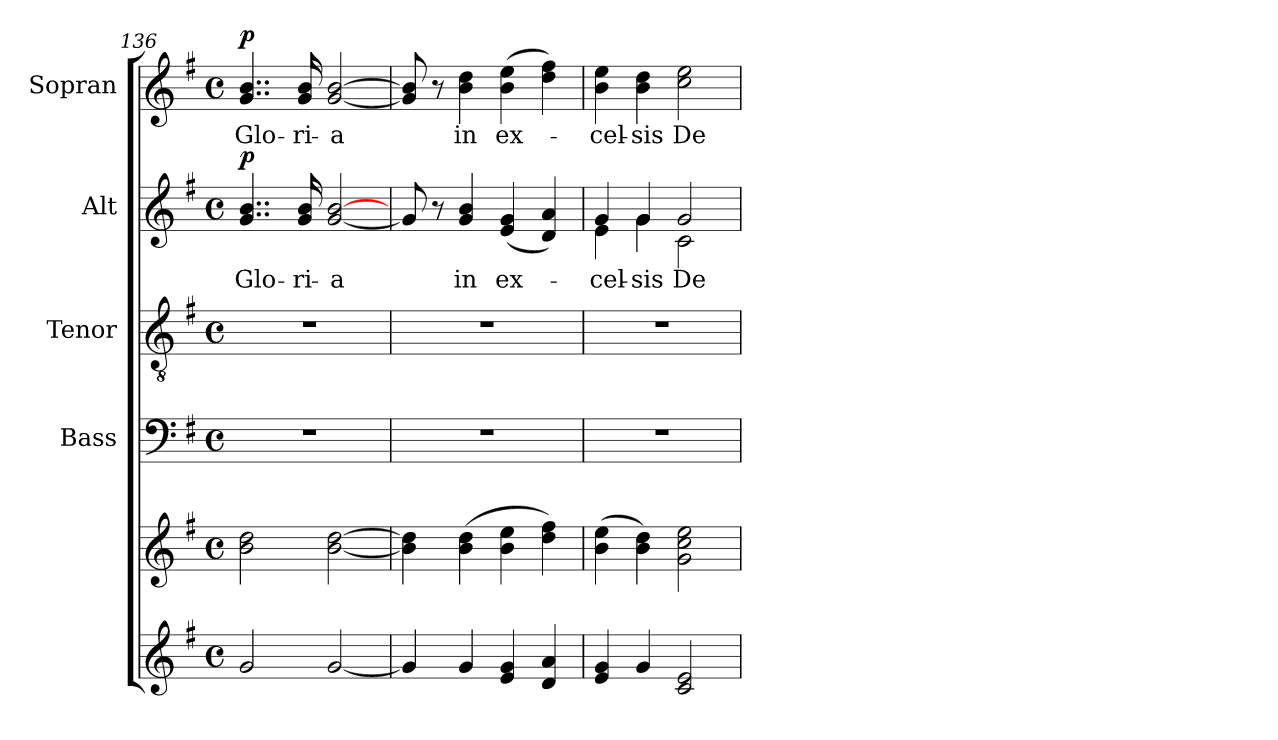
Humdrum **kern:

**kern	**kern	**kern	**kern	**kern	**text	**dynam	**kern	**text	**dynam
*part5	*part5	*part4	*part3	*part2	*part2	*part2	*part1	*part1	*part1
*staff6	*staff5	*staff4	*staff3	*staff2	*staff2	*staff2	*staff1	*staff1	*staff1
*	*	*I"Bass	*I"Tenor	*I"Alt	*	*	*I"Sopran	*	*
*	*	*I'B.	*I'T.	*I'A.	*	*	*I'S.	*	*
*clefG2	*clefG2	*clefF4	*clefGv2	*clefG2	*	*	*clefG2	*	*
*k[f#]	*k[f#]	*k[f#]	*k[f#]	*k[f#]	*	*	*k[f#]	*	*
*G:	*G:	*G:	*G:	*G:	*	*	*G:	*	*
*M4/4	*M4/4	*M4/4	*M4/4	*M4/4	*	*	*M4/4	*	*
*met(c)	*met(c)	*met(c)	*met(c)	*met(c)	*	*	*met(c)	*	*
=136	=136	=136	=136	=136	=136	=136	=136	=136	=136
!	!	!	!	!	!LO:LY:b	!LO:DY:a	!	!LO:LY:b	!LO:DY:a
2g/	2b\ 2dd\	1r	1r	4..g/ 4..b/	Glo-	p	4..g/ 4..b/	Glo-	p
!	!	!	!	!	!LO:LY:b	!	!	!LO:LY:b	!
.	.	.	.	16g/ 16b/	-ri-	.	16g/ 16b/	-ri-	.
!	!	!	!	!	!LO:LY:b	!	!	!LO:LY:b	!
[2g/	[2b\ [2dd\	.	.	[2g/ [2b/	-a	.	[2g/ [2b/	-a	.
=137	=137	=137	=137	=137	=137	=137	=137	=137	=137
4g/]	4b\] 4dd\]	1r	1r	8g/]	.	.	8g/] 8b/]	.	.
.	.	.	.	8r	.	.	8r	.	.
!	!	!	!	!	!LO:LY:b	!	!	!LO:LY:b	!
4g/	(>4b\ 4dd\	.	.	4g/ 4b/	in	.	4b\ 4dd\	in	.
!	!	!	!	!	!LO:LY:b	!	!	!LO:LY:b	!
4e/ 4g/	4b\ 4ee\	.	.	(<4e/ 4g/	ex-	.	(>4b\ 4ee\	ex-	.
4d/ 4a/	4dd\ 4ff#\)	.	.	4d/ 4a/)	.	.	4dd\ 4ff#\)	.	.
!!LO:LB:g=z
=138	=138	=138	=138	=138	=138	=138	=138	=138	=138
!	!	!	!	!	!LO:LY:b	!	!	!LO:LY:b	!
*	*	*	*	*^	*	*	*	*	*
4e/ 4g/	(>4b\ 4ee\	1r	1r	4g/	4e\	-cel-	.	4b\ 4ee\	-cel-	.
!	!	!	!	!	!	!LO:LY:b	!	!	!LO:LY:b	!
4g/	4b\ 4dd\)	.	.	4g/	4g\	-sis	.	4b\ 4dd\	-sis	.
!	!	!	!	!	!	!LO:LY:b	!	!	!LO:LY:b	!
2c/ 2e/	2g\ 2cc\ 2ee\	.	.	2g/	2c\	De-	.	2cc\ 2ee\	De-	.
*	*	*	*	*v	*v	*	*	*	*	*
=	=	=	=	=	=	=	=	=	=
*-	*-	*-	*-	*-	*-	*-	*-	*-	*-
